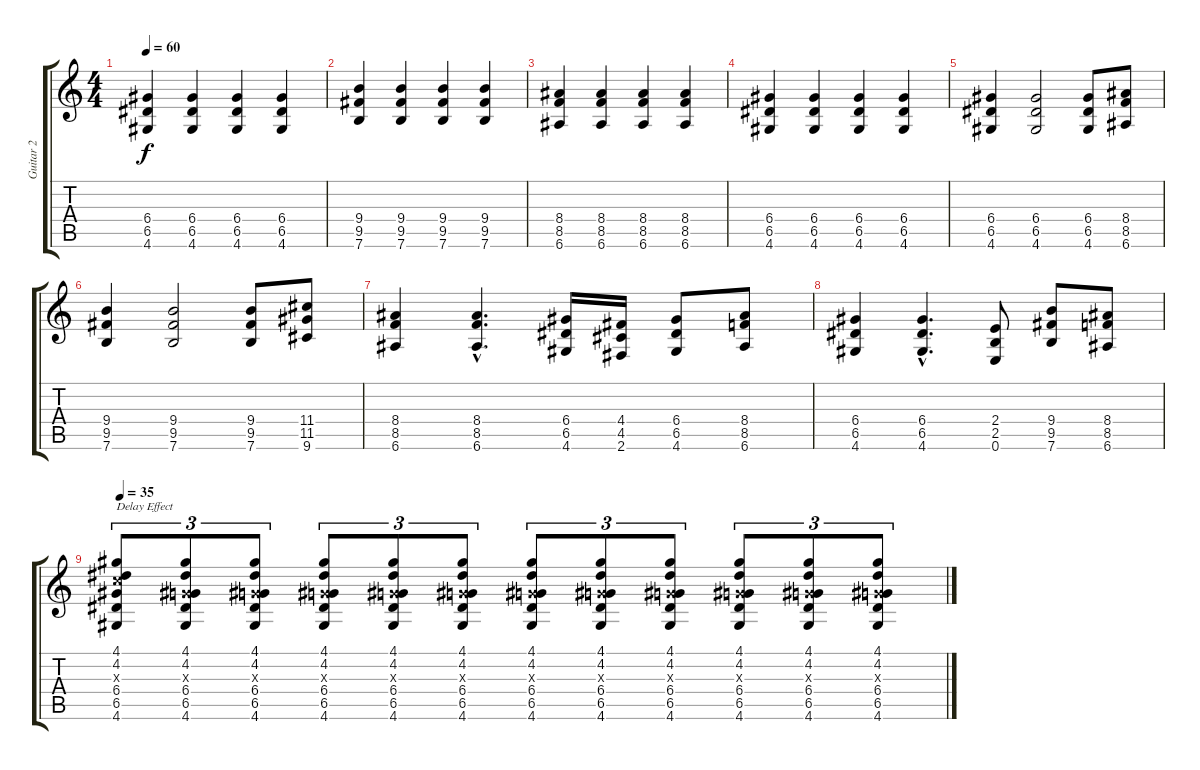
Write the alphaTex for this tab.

\track ("Guitar 2" "Guitar 2") {instrument overdrivenguitar}
\staff {score tabs}
\tuning (E4 B3 G3 D3 A2 E2) {hide}
\ts (4 4)
\tempo 60
\clef g2
\ks c
(6.4 6.5 4.6).4{dy f volume 13 balance 5} (6.4 6.5 4.6).4 (6.4 6.5 4.6).4 (6.4 6.5 4.6).4 |
(9.4 9.5 7.6).4 (9.4 9.5 7.6).4 (9.4 9.5 7.6).4 (9.4 9.5 7.6).4 |
(8.4 8.5 6.6).4 (8.4 8.5 6.6).4 (8.4 8.5 6.6).4 (8.4 8.5 6.6).4 |
(6.4 6.5 4.6).4 (6.4 6.5 4.6).4 (6.4 6.5 4.6).4 (6.4 6.5 4.6).4 |
(6.4 6.5 4.6).4{volume 16 balance 8} (6.4 6.5 4.6).2 (6.4 6.5 4.6).8 (8.4 8.5 6.6).8 |
(9.4 9.5 7.6).4 (9.4 9.5 7.6).2 (9.4 9.5 7.6).8 (11.4 11.5 9.6).8 |
(8.4 8.5 6.6).4 (8.4{hac} 8.5{hac} 6.6{hac}).4{d} (6.4 6.5 4.6).16 (4.4 4.5 2.6).16 (6.4 6.5 4.6).8 (8.4 8.5 6.6).8 |
(6.4 6.5 4.6).4 (6.4{hac} 6.5{hac} 4.6{hac}).4{d} (2.4 2.5 0.6).8 (9.4 9.5 7.6).8 (8.4 8.5 6.6).8 |
\tempo 35
(4.1 4.2 5.3{x} 6.4 6.5 4.6).8{tu (3 2) txt "Delay Effect" volume 0} (4.1 4.2 0.3{x} 6.4 6.5 4.6).8{tu (3 2)} (4.1 4.2 0.3{x} 6.4 6.5 4.6).8{tu (3 2)} (4.1 4.2 0.3{x} 6.4 6.5 4.6).8{tu (3 2)} (4.1 4.2 0.3{x} 6.4 6.5 4.6).8{tu (3 2)} (4.1 4.2 0.3{x} 6.4 6.5 4.6).8{tu (3 2)} (4.1 4.2 0.3{x} 6.4 6.5 4.6).8{tu (3 2)} (4.1 4.2 0.3{x} 6.4 6.5 4.6).8{tu (3 2)} (4.1 4.2 0.3{x} 6.4 6.5 4.6).8{tu (3 2)} (4.1 4.2 0.3{x} 6.4 6.5 4.6).8{tu (3 2)} (4.1 4.2 0.3{x} 6.4 6.5 4.6).8{tu (3 2)} (4.1 4.2 0.3{x} 6.4 6.5 4.6).8{tu (3 2)}
